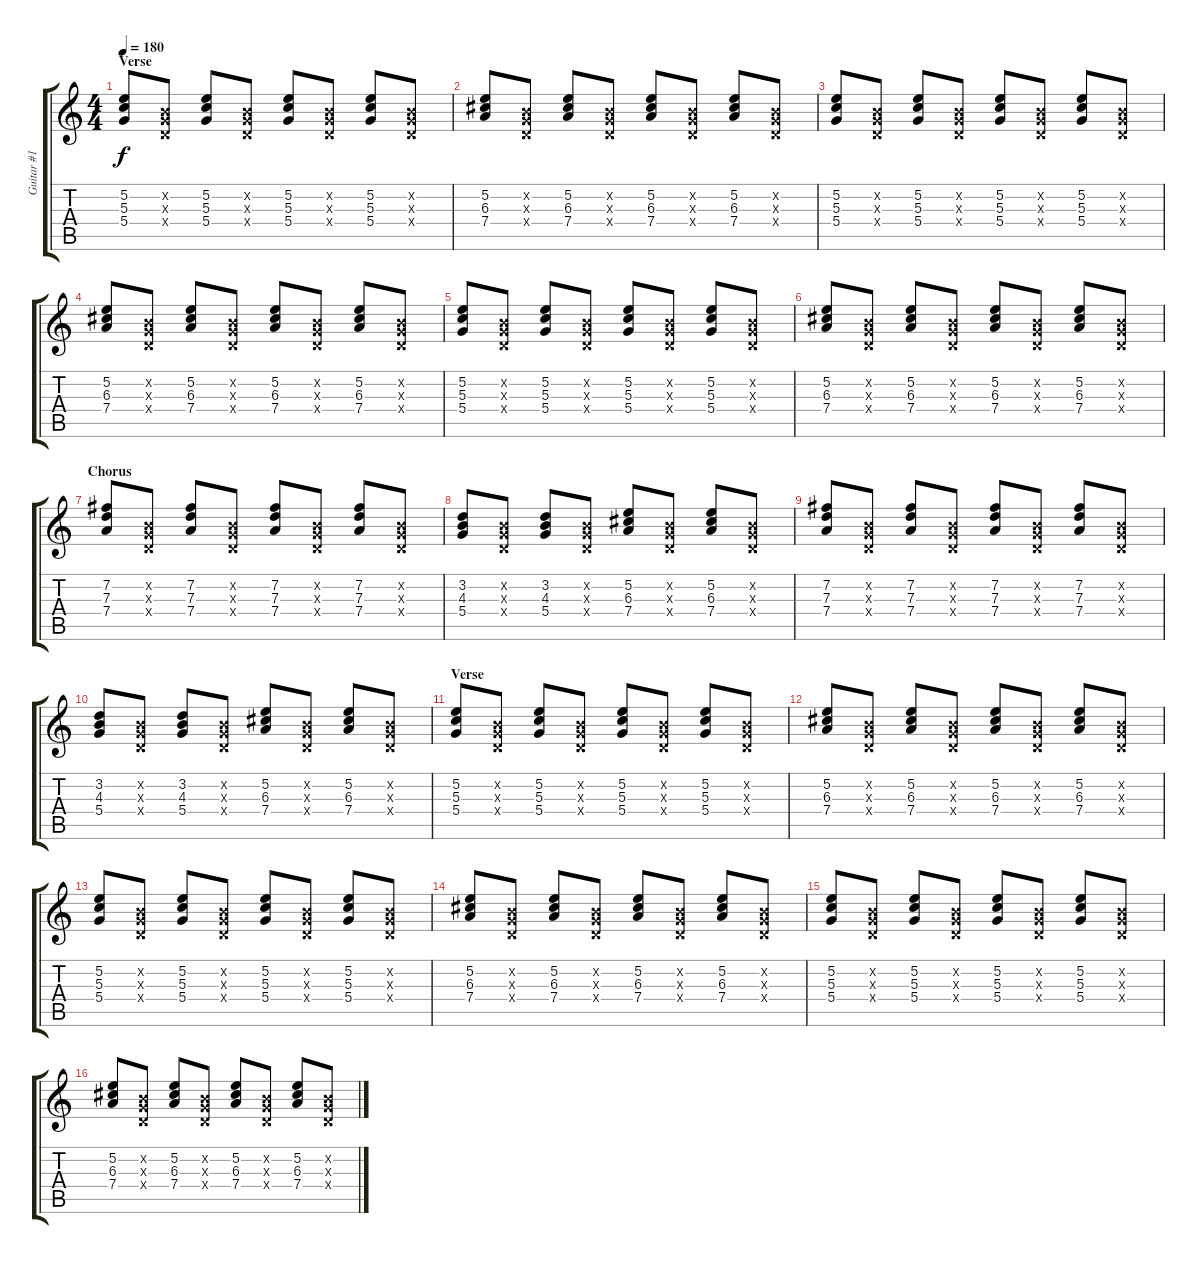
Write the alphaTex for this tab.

\track ("Guitar #1" "Guitar #1") {instrument electricguitarclean}
\staff {score tabs}
\tuning (E4 B3 G3 D3 A2 E2) {hide}
\ts (4 4)
\section ("" "Verse")
\tempo 180
\clef g2
\ks c
(5.2 5.3 5.4).8{dy f instrument electricguitarclean} (0.2{x} 0.3{x} 0.4{x}).8 (5.2 5.3 5.4).8 (0.2{x} 0.3{x} 0.4{x}).8 (5.2 5.3 5.4).8 (0.2{x} 0.3{x} 0.4{x}).8 (5.2 5.3 5.4).8 (0.2{x} 0.3{x} 0.4{x}).8 |
(5.2 6.3 7.4).8 (0.2{x} 0.3{x} 0.4{x}).8 (5.2 6.3 7.4).8 (0.2{x} 0.3{x} 0.4{x}).8 (5.2 6.3 7.4).8 (0.2{x} 0.3{x} 0.4{x}).8 (5.2 6.3 7.4).8 (0.2{x} 0.3{x} 0.4{x}).8 |
(5.2 5.3 5.4).8 (0.2{x} 0.3{x} 0.4{x}).8 (5.2 5.3 5.4).8 (0.2{x} 0.3{x} 0.4{x}).8 (5.2 5.3 5.4).8 (0.2{x} 0.3{x} 0.4{x}).8 (5.2 5.3 5.4).8 (0.2{x} 0.3{x} 0.4{x}).8 |
(5.2 6.3 7.4).8 (0.2{x} 0.3{x} 0.4{x}).8 (5.2 6.3 7.4).8 (0.2{x} 0.3{x} 0.4{x}).8 (5.2 6.3 7.4).8 (0.2{x} 0.3{x} 0.4{x}).8 (5.2 6.3 7.4).8 (0.2{x} 0.3{x} 0.4{x}).8 |
(5.2 5.3 5.4).8 (0.2{x} 0.3{x} 0.4{x}).8 (5.2 5.3 5.4).8 (0.2{x} 0.3{x} 0.4{x}).8 (5.2 5.3 5.4).8 (0.2{x} 0.3{x} 0.4{x}).8 (5.2 5.3 5.4).8 (0.2{x} 0.3{x} 0.4{x}).8 |
(5.2 6.3 7.4).8 (0.2{x} 0.3{x} 0.4{x}).8 (5.2 6.3 7.4).8 (0.2{x} 0.3{x} 0.4{x}).8 (5.2 6.3 7.4).8 (0.2{x} 0.3{x} 0.4{x}).8 (5.2 6.3 7.4).8 (0.2{x} 0.3{x} 0.4{x}).8 |
\section ("" "Chorus")
(7.2 7.3 7.4).8 (0.2{x} 0.3{x} 0.4{x}).8 (7.2 7.3 7.4).8 (0.2{x} 0.3{x} 0.4{x}).8 (7.2 7.3 7.4).8 (0.2{x} 0.3{x} 0.4{x}).8 (7.2 7.3 7.4).8 (0.2{x} 0.3{x} 0.4{x}).8 |
(3.2 4.3 5.4).8 (0.2{x} 0.3{x} 0.4{x}).8 (3.2 4.3 5.4).8 (0.2{x} 0.3{x} 0.4{x}).8 (5.2 6.3 7.4).8 (0.2{x} 0.3{x} 0.4{x}).8 (5.2 6.3 7.4).8 (0.2{x} 0.3{x} 0.4{x}).8 |
(7.2 7.3 7.4).8 (0.2{x} 0.3{x} 0.4{x}).8 (7.2 7.3 7.4).8 (0.2{x} 0.3{x} 0.4{x}).8 (7.2 7.3 7.4).8 (0.2{x} 0.3{x} 0.4{x}).8 (7.2 7.3 7.4).8 (0.2{x} 0.3{x} 0.4{x}).8 |
(3.2 4.3 5.4).8 (0.2{x} 0.3{x} 0.4{x}).8 (3.2 4.3 5.4).8 (0.2{x} 0.3{x} 0.4{x}).8 (5.2 6.3 7.4).8 (0.2{x} 0.3{x} 0.4{x}).8 (5.2 6.3 7.4).8 (0.2{x} 0.3{x} 0.4{x}).8 |
\section ("" "Verse")
(5.2 5.3 5.4).8 (0.2{x} 0.3{x} 0.4{x}).8 (5.2 5.3 5.4).8 (0.2{x} 0.3{x} 0.4{x}).8 (5.2 5.3 5.4).8 (0.2{x} 0.3{x} 0.4{x}).8 (5.2 5.3 5.4).8 (0.2{x} 0.3{x} 0.4{x}).8 |
(5.2 6.3 7.4).8 (0.2{x} 0.3{x} 0.4{x}).8 (5.2 6.3 7.4).8 (0.2{x} 0.3{x} 0.4{x}).8 (5.2 6.3 7.4).8 (0.2{x} 0.3{x} 0.4{x}).8 (5.2 6.3 7.4).8 (0.2{x} 0.3{x} 0.4{x}).8 |
(5.2 5.3 5.4).8 (0.2{x} 0.3{x} 0.4{x}).8 (5.2 5.3 5.4).8 (0.2{x} 0.3{x} 0.4{x}).8 (5.2 5.3 5.4).8 (0.2{x} 0.3{x} 0.4{x}).8 (5.2 5.3 5.4).8 (0.2{x} 0.3{x} 0.4{x}).8 |
(5.2 6.3 7.4).8 (0.2{x} 0.3{x} 0.4{x}).8 (5.2 6.3 7.4).8 (0.2{x} 0.3{x} 0.4{x}).8 (5.2 6.3 7.4).8 (0.2{x} 0.3{x} 0.4{x}).8 (5.2 6.3 7.4).8 (0.2{x} 0.3{x} 0.4{x}).8 |
(5.2 5.3 5.4).8 (0.2{x} 0.3{x} 0.4{x}).8 (5.2 5.3 5.4).8 (0.2{x} 0.3{x} 0.4{x}).8 (5.2 5.3 5.4).8 (0.2{x} 0.3{x} 0.4{x}).8 (5.2 5.3 5.4).8 (0.2{x} 0.3{x} 0.4{x}).8 |
(5.2 6.3 7.4).8 (0.2{x} 0.3{x} 0.4{x}).8 (5.2 6.3 7.4).8 (0.2{x} 0.3{x} 0.4{x}).8 (5.2 6.3 7.4).8 (0.2{x} 0.3{x} 0.4{x}).8 (5.2 6.3 7.4).8 (0.2{x} 0.3{x} 0.4{x}).8
